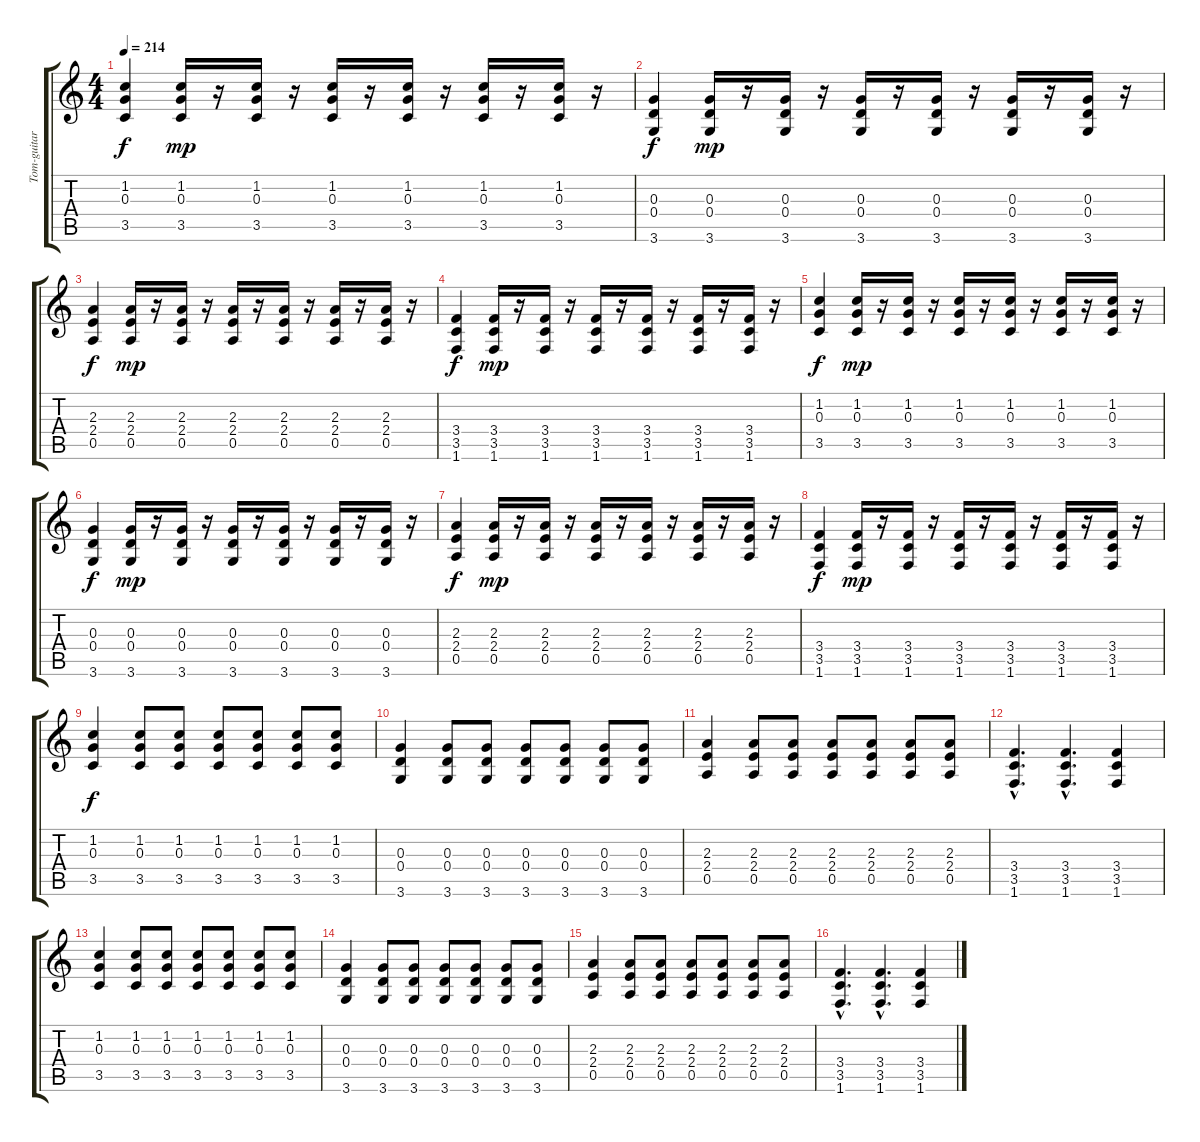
\track ("Tom-guitar" "Tom-guitar") {instrument overdrivenguitar}
\staff {score tabs}
\tuning (E4 B3 G3 D3 A2 E2) {hide}
\ts (4 4)
\tempo 214
\clef g2
\ks c
(1.2 0.3 3.5).4{dy f} (1.2 0.3 3.5).16{dy mp} r.16 (1.2 0.3 3.5).16 r.16 (1.2 0.3 3.5).16 r.16 (1.2 0.3 3.5).16 r.16 (1.2 0.3 3.5).16 r.16 (1.2 0.3 3.5).16 r.16 |
(0.3 0.4 3.6).4{dy f} (0.3 0.4 3.6).16{dy mp} r.16 (0.3 0.4 3.6).16 r.16 (0.3 0.4 3.6).16 r.16 (0.3 0.4 3.6).16 r.16 (0.3 0.4 3.6).16 r.16 (0.3 0.4 3.6).16 r.16 |
(2.3 2.4 0.5).4{dy f} (2.3 2.4 0.5).16{dy mp} r.16 (2.3 2.4 0.5).16 r.16 (2.3 2.4 0.5).16 r.16 (2.3 2.4 0.5).16 r.16 (2.3 2.4 0.5).16 r.16 (2.3 2.4 0.5).16 r.16 |
(3.4 3.5 1.6).4{dy f} (3.4 3.5 1.6).16{dy mp} r.16 (3.4 3.5 1.6).16 r.16 (3.4 3.5 1.6).16 r.16 (3.4 3.5 1.6).16 r.16 (3.4 3.5 1.6).16 r.16 (3.4 3.5 1.6).16 r.16 |
(1.2 0.3 3.5).4{dy f} (1.2 0.3 3.5).16{dy mp} r.16 (1.2 0.3 3.5).16 r.16 (1.2 0.3 3.5).16 r.16 (1.2 0.3 3.5).16 r.16 (1.2 0.3 3.5).16 r.16 (1.2 0.3 3.5).16 r.16 |
(0.3 0.4 3.6).4{dy f} (0.3 0.4 3.6).16{dy mp} r.16 (0.3 0.4 3.6).16 r.16 (0.3 0.4 3.6).16 r.16 (0.3 0.4 3.6).16 r.16 (0.3 0.4 3.6).16 r.16 (0.3 0.4 3.6).16 r.16 |
(2.3 2.4 0.5).4{dy f} (2.3 2.4 0.5).16{dy mp} r.16 (2.3 2.4 0.5).16 r.16 (2.3 2.4 0.5).16 r.16 (2.3 2.4 0.5).16 r.16 (2.3 2.4 0.5).16 r.16 (2.3 2.4 0.5).16 r.16 |
(3.4 3.5 1.6).4{dy f} (3.4 3.5 1.6).16{dy mp} r.16 (3.4 3.5 1.6).16 r.16 (3.4 3.5 1.6).16 r.16 (3.4 3.5 1.6).16 r.16 (3.4 3.5 1.6).16 r.16 (3.4 3.5 1.6).16 r.16 |
(1.2 0.3 3.5).4{dy f} (1.2 0.3 3.5).8 (1.2 0.3 3.5).8 (1.2 0.3 3.5).8 (1.2 0.3 3.5).8 (1.2 0.3 3.5).8 (1.2 0.3 3.5).8 |
(0.3 0.4 3.6).4 (0.3 0.4 3.6).8 (0.3 0.4 3.6).8 (0.3 0.4 3.6).8 (0.3 0.4 3.6).8 (0.3 0.4 3.6).8 (0.3 0.4 3.6).8 |
(2.3 2.4 0.5).4 (2.3 2.4 0.5).8 (2.3 2.4 0.5).8 (2.3 2.4 0.5).8 (2.3 2.4 0.5).8 (2.3 2.4 0.5).8 (2.3 2.4 0.5).8 |
(3.4{hac} 3.5{hac} 1.6{hac}).4{d} (3.4{hac} 3.5{hac} 1.6{hac}).4{d} (3.4 3.5 1.6).4 |
(1.2 0.3 3.5).4 (1.2 0.3 3.5).8 (1.2 0.3 3.5).8 (1.2 0.3 3.5).8 (1.2 0.3 3.5).8 (1.2 0.3 3.5).8 (1.2 0.3 3.5).8 |
(0.3 0.4 3.6).4 (0.3 0.4 3.6).8 (0.3 0.4 3.6).8 (0.3 0.4 3.6).8 (0.3 0.4 3.6).8 (0.3 0.4 3.6).8 (0.3 0.4 3.6).8 |
(2.3 2.4 0.5).4 (2.3 2.4 0.5).8 (2.3 2.4 0.5).8 (2.3 2.4 0.5).8 (2.3 2.4 0.5).8 (2.3 2.4 0.5).8 (2.3 2.4 0.5).8 |
(3.4{hac} 3.5{hac} 1.6{hac}).4{d} (3.4{hac} 3.5{hac} 1.6{hac}).4{d} (3.4 3.5 1.6).4
